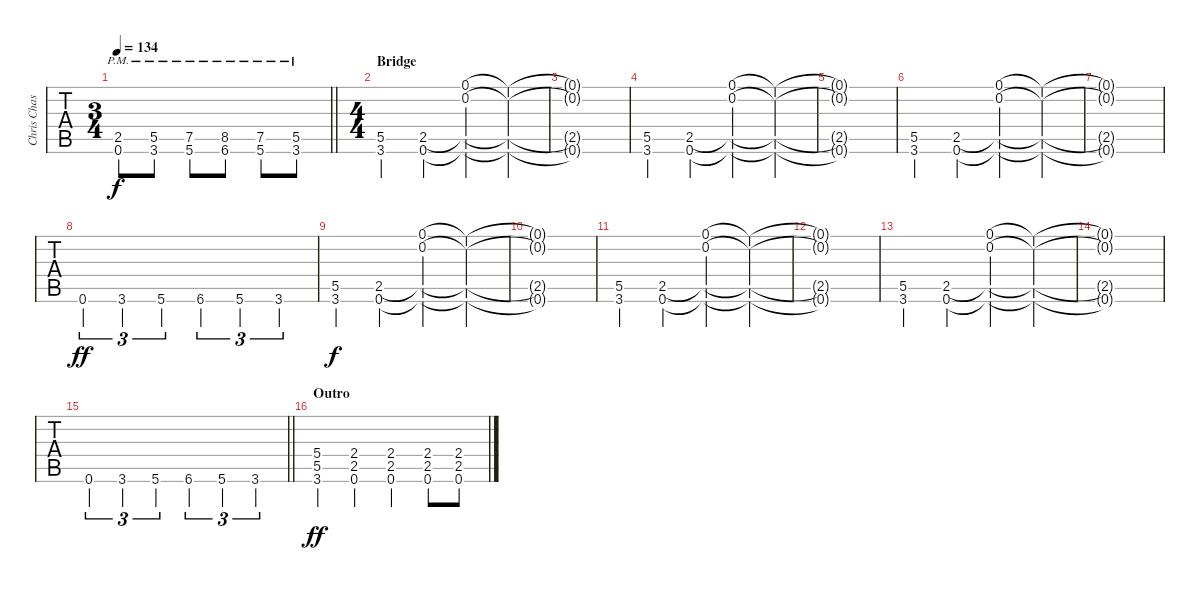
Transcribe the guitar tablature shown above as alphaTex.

\track ("Chris Chasse - Guitar One" "Chris Chas") {instrument distortionguitar}
\staff {tabs}
\tuning (Eb4 Bb3 Gb3 Db3 Ab2 Eb2) {hide}
\ts (3 4)
\tempo 134
\clef g2
\barLineRight lightlight
\ks c
(2.5{pm} 0.6{pm}).8{dy f} (5.5{pm} 3.6{pm}).8 (7.5{pm} 5.6{pm}).8 (8.5{pm} 6.6{pm}).8 (7.5{pm} 5.6{pm}).8 (5.5{pm} 3.6{pm}).8 |
\ts (4 4)
\section ("" "Bridge")
(5.5 3.6).4 (2.5 0.6).4 (0.1 0.2 2.5{t} 0.6{t}).4 (0.1{t} 0.2{t} 2.5{t} 0.6{t}).4 |
(0.1{t} 0.2{t} 2.5{t} 0.6{t}).1 |
(5.5 3.6).4 (2.5 0.6).4 (0.1 0.2 2.5{t} 0.6{t}).4 (0.1{t} 0.2{t} 2.5{t} 0.6{t}).4 |
(0.1{t} 0.2{t} 2.5{t} 0.6{t}).1 |
(5.5 3.6).4 (2.5 0.6).4 (0.1 0.2 2.5{t} 0.6{t}).4 (0.1{t} 0.2{t} 2.5{t} 0.6{t}).4 |
(0.1{t} 0.2{t} 2.5{t} 0.6{t}).1 |
0.6.4{tu (3 2) dy ff} 3.6.4{tu (3 2)} 5.6.4{tu (3 2)} 6.6.4{tu (3 2)} 5.6.4{tu (3 2)} 3.6.4{tu (3 2)} |
(5.5 3.6).4{dy f} (2.5 0.6).4 (0.1 0.2 2.5{t} 0.6{t}).4 (0.1{t} 0.2{t} 2.5{t} 0.6{t}).4 |
(0.1{t} 0.2{t} 2.5{t} 0.6{t}).1 |
(5.5 3.6).4 (2.5 0.6).4 (0.1 0.2 2.5{t} 0.6{t}).4 (0.1{t} 0.2{t} 2.5{t} 0.6{t}).4 |
(0.1{t} 0.2{t} 2.5{t} 0.6{t}).1 |
(5.5 3.6).4 (2.5 0.6).4 (0.1 0.2 2.5{t} 0.6{t}).4 (0.1{t} 0.2{t} 2.5{t} 0.6{t}).4 |
(0.1{t} 0.2{t} 2.5{t} 0.6{t}).1 |
\barLineRight lightlight
0.6.4{tu (3 2)} 3.6.4{tu (3 2)} 5.6.4{tu (3 2)} 6.6.4{tu (3 2)} 5.6.4{tu (3 2)} 3.6.4{tu (3 2)} |
\section ("" "Outro")
(5.4 5.5 3.6).4{dy ff} (2.4 2.5 0.6).4 (2.4 2.5 0.6).4 (2.4 2.5 0.6).8 (2.4 2.5 0.6).8
